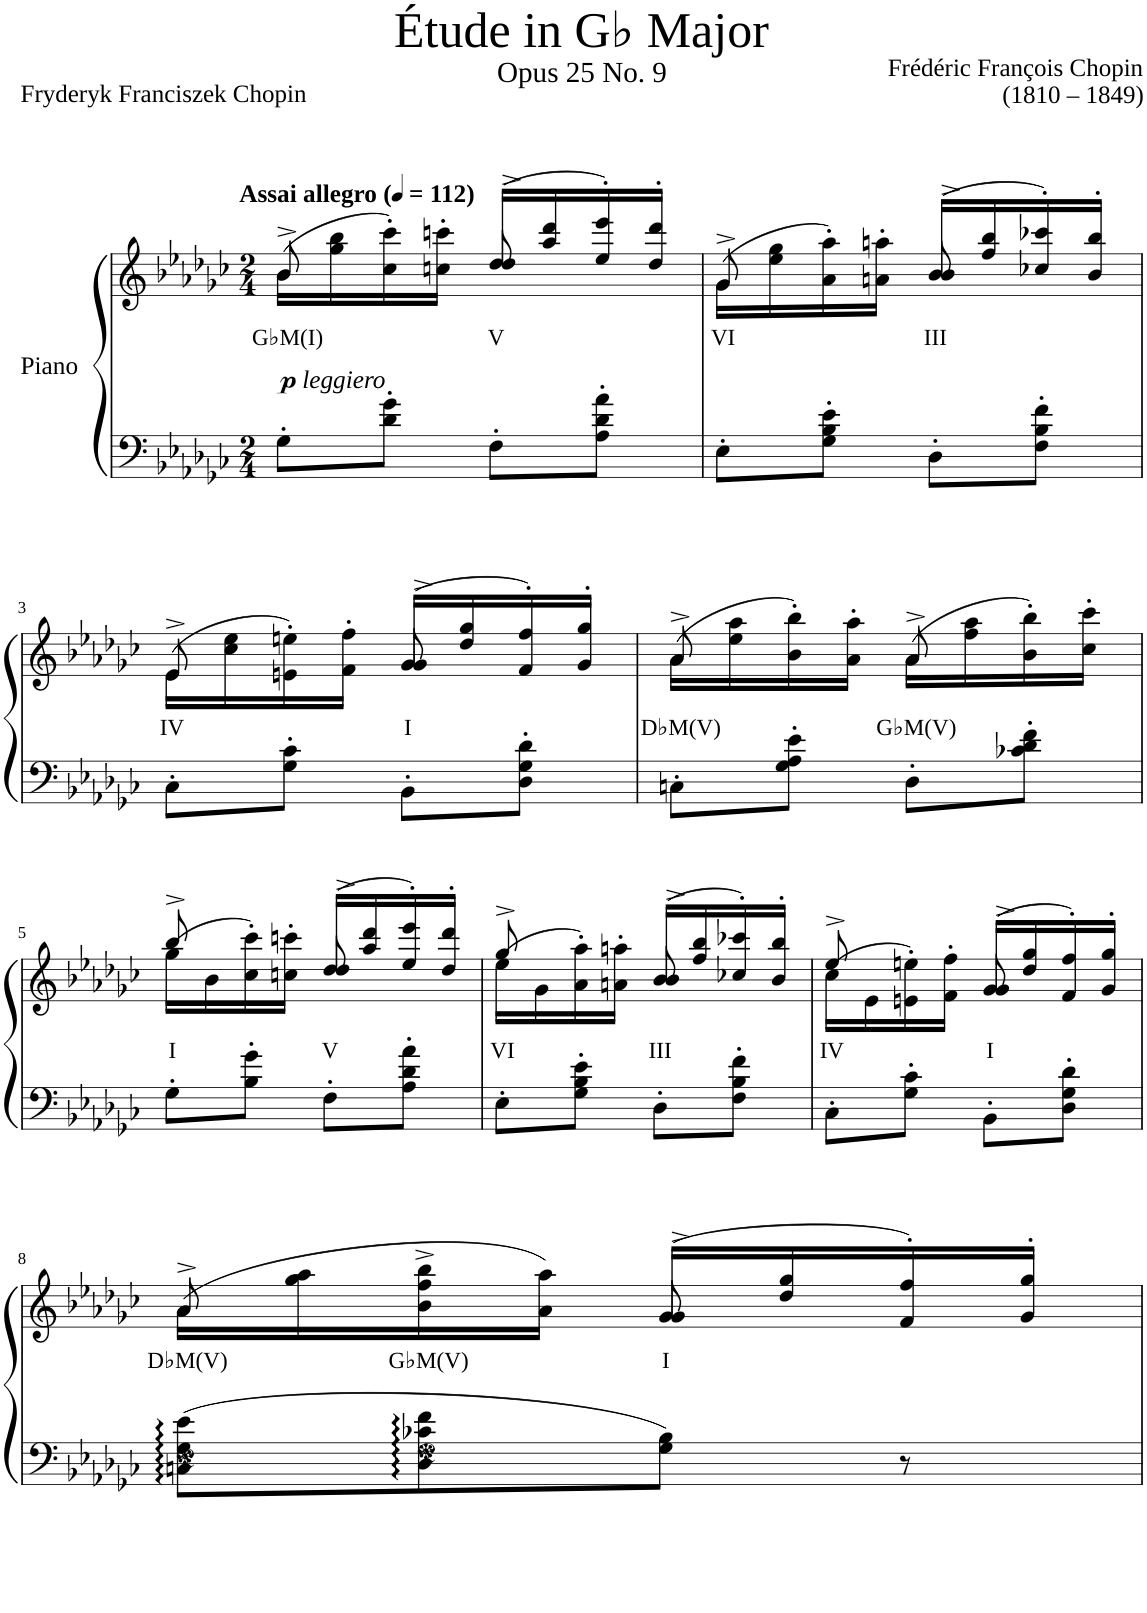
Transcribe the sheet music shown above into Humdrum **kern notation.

**kern	**kern	**text
*part1	*part1	*part1
*staff2	*staff1	*staff1
*I"Piano	*	*
*I'Pno	*	*
*clefF4	*clefG2	*
*k[b-e-a-d-g-c-]	*k[b-e-a-d-g-c-]	*
*M2/4	*M2/4	*
*MM112	*MM112	*
=1	=1	=1
!	!LO:TX:a:B:t=Assai allegro	!
!	!LO:TX:b:t=leggiero	!
!	!	!LO:LY:b
*	*^	*
8G-'\L	(>16b-\LL	8b-^/	G♭M(I)
.	16gg-\ 16bb-\	.	.
8d-\' 8g-\'J	16cc-\'> 16ccc-\'>)	8ryy	.
.	16ccn\'> 16cccn\'>JJ	.	.
!	!	!	!LO:LY:b
8F'\L	(>16dd-/LL	8dd-^/	V
.	16aa-/ 16ddd-/	.	.
8A-\' 8d-\' 8a-\'J	16ee-/'> 16eee-/'>)	8ryy	.
.	16dd-/'> 16ddd-/'>JJ	.	.
=2	=2	=2	=2
!	!	!	!LO:LY:b
8E-'\L	(>16g-\LL	8g-^/	VI
.	16ee-\ 16gg-\	.	.
8G-\' 8B-\' 8e-\'J	16a-\'> 16aa-\'>)	8ryy	.
.	16an\'> 16aan\'>JJ	.	.
!	!	!	!LO:LY:b
8D-'\L	(>16b-/LL	8b-^/	III
.	16ff/ 16bb-/	.	.
8F\' 8B-\' 8f\'J	16cc-X/'> 16ccc-X/'>)	8ryy	.
.	16b-/'> 16bb-/'>JJ	.	.
!!LO:LB:g=z	!!
=3	=3	=3	=3
!	!	!	!LO:LY:b
8C-'\L	(>16e-\LL	8e-^/	IV
.	16cc-\ 16ee-\	.	.
8G-\' 8c-\'J	16en\'> 16een\'>)	8ryy	.
.	16f\'> 16ff\'>JJ	.	.
!	!	!	!LO:LY:b
8BB-'\L	(>16g-/LL	8g-^/	I
.	16dd-/ 16gg-/	.	.
8D-\' 8G-\' 8d-\'J	16f/'> 16ff/'>)	8ryy	.
.	16g-/'> 16gg-/'>JJ	.	.
=4	=4	=4	=4
!	!	!	!LO:LY:b
8Cn'\L	(>16a-\LL	8a-^/	D♭M(V)
.	16ee-\ 16aa-\	.	.
8G-\' 8A-\' 8e-\'J	16b-\'> 16bb-\'>)	8ryy	.
.	16a-\'> 16aa-\'>JJ	.	.
!	!	!	!LO:LY:b
8D-'\L	(>16a-\LL	8a-^/	G♭M(V)
.	16ff\ 16aa-\	.	.
8c-X\' 8d-\' 8f\'J	16b-\'> 16bb-\'>)	8ryy	.
.	16cc-\'> 16ccc-\'>JJ	.	.
!!LO:LB:g=z	!!
=5	=5	=5	=5
!	!	!	!LO:LY:b
8G-'\L	(>16gg-\LL	8bb-^/	I
.	16b-\	.	.
8B-\' 8g-\'J	16cc-\'> 16ccc-\'>)	8ryy	.
.	16ccn\'> 16cccn\'>JJ	.	.
!	!	!	!LO:LY:b
8F'\L	(>16dd-/LL	8dd-^/	V
.	16aa-/ 16ddd-/	.	.
8A-\' 8d-\' 8a-\'J	16ee-/'> 16eee-/'>)	8ryy	.
.	16dd-/'> 16ddd-/'>JJ	.	.
=6	=6	=6	=6
!	!	!	!LO:LY:b
8E-'\L	(>16ee-\LL	8gg-^/	VI
.	16g-\	.	.
8G-\' 8B-\' 8e-\'J	16a-\'> 16aa-\'>)	8ryy	.
.	16an\'> 16aan\'>JJ	.	.
!	!	!	!LO:LY:b
8D-'\L	(>16b-/LL	8b-^/	III
.	16ff/ 16bb-/	.	.
8F\' 8B-\' 8f\'J	16cc-X/'> 16ccc-X/'>)	8ryy	.
.	16b-/'> 16bb-/'>JJ	.	.
=7	=7	=7	=7
!	!	!	!LO:LY:b
8C-'\L	(>16cc-\LL	8ee-^/	IV
.	16e-\	.	.
8G-\' 8c-\'J	16en\'> 16een\'>)	8ryy	.
.	16f\'> 16ff\'>JJ	.	.
!	!	!	!LO:LY:b
8BB-'\L	(>16g-/LL	8g-^/	I
.	16dd-/ 16gg-/	.	.
8D-\' 8G-\' 8d-\'J	16f/'> 16ff/'>)	8ryy	.
.	16g-/'> 16gg-/'>JJ	.	.
!!LO:LB:g=z	!!
=8	=8	=8	=8
!	!	!	!LO:LY:b
8Cn\: 8G-\: 8e-\:L	(>16a-\LL	8a-^/	D♭M(V)
.	16gg-\ 16aa-\	.	.
!	!	!	!LO:LY:b
8D-\: 8c-X\: 8f\:	16b-\^> 16ff\^> 16bb-\^>	8ryy	G♭M(V)
.	16a-\ 16aa-\JJ)	.	.
!	!	!	!LO:LY:b
8G-\ 8B-\J	(>16g-/LL	8g-^/	I
.	16dd-/ 16gg-/	.	.
8r	16f/'> 16ff/'>)	8ryy	.
.	16g-/'> 16gg-/'>JJ	.	.
*	*v	*v	*
=	=	=
*-	*-	*-
